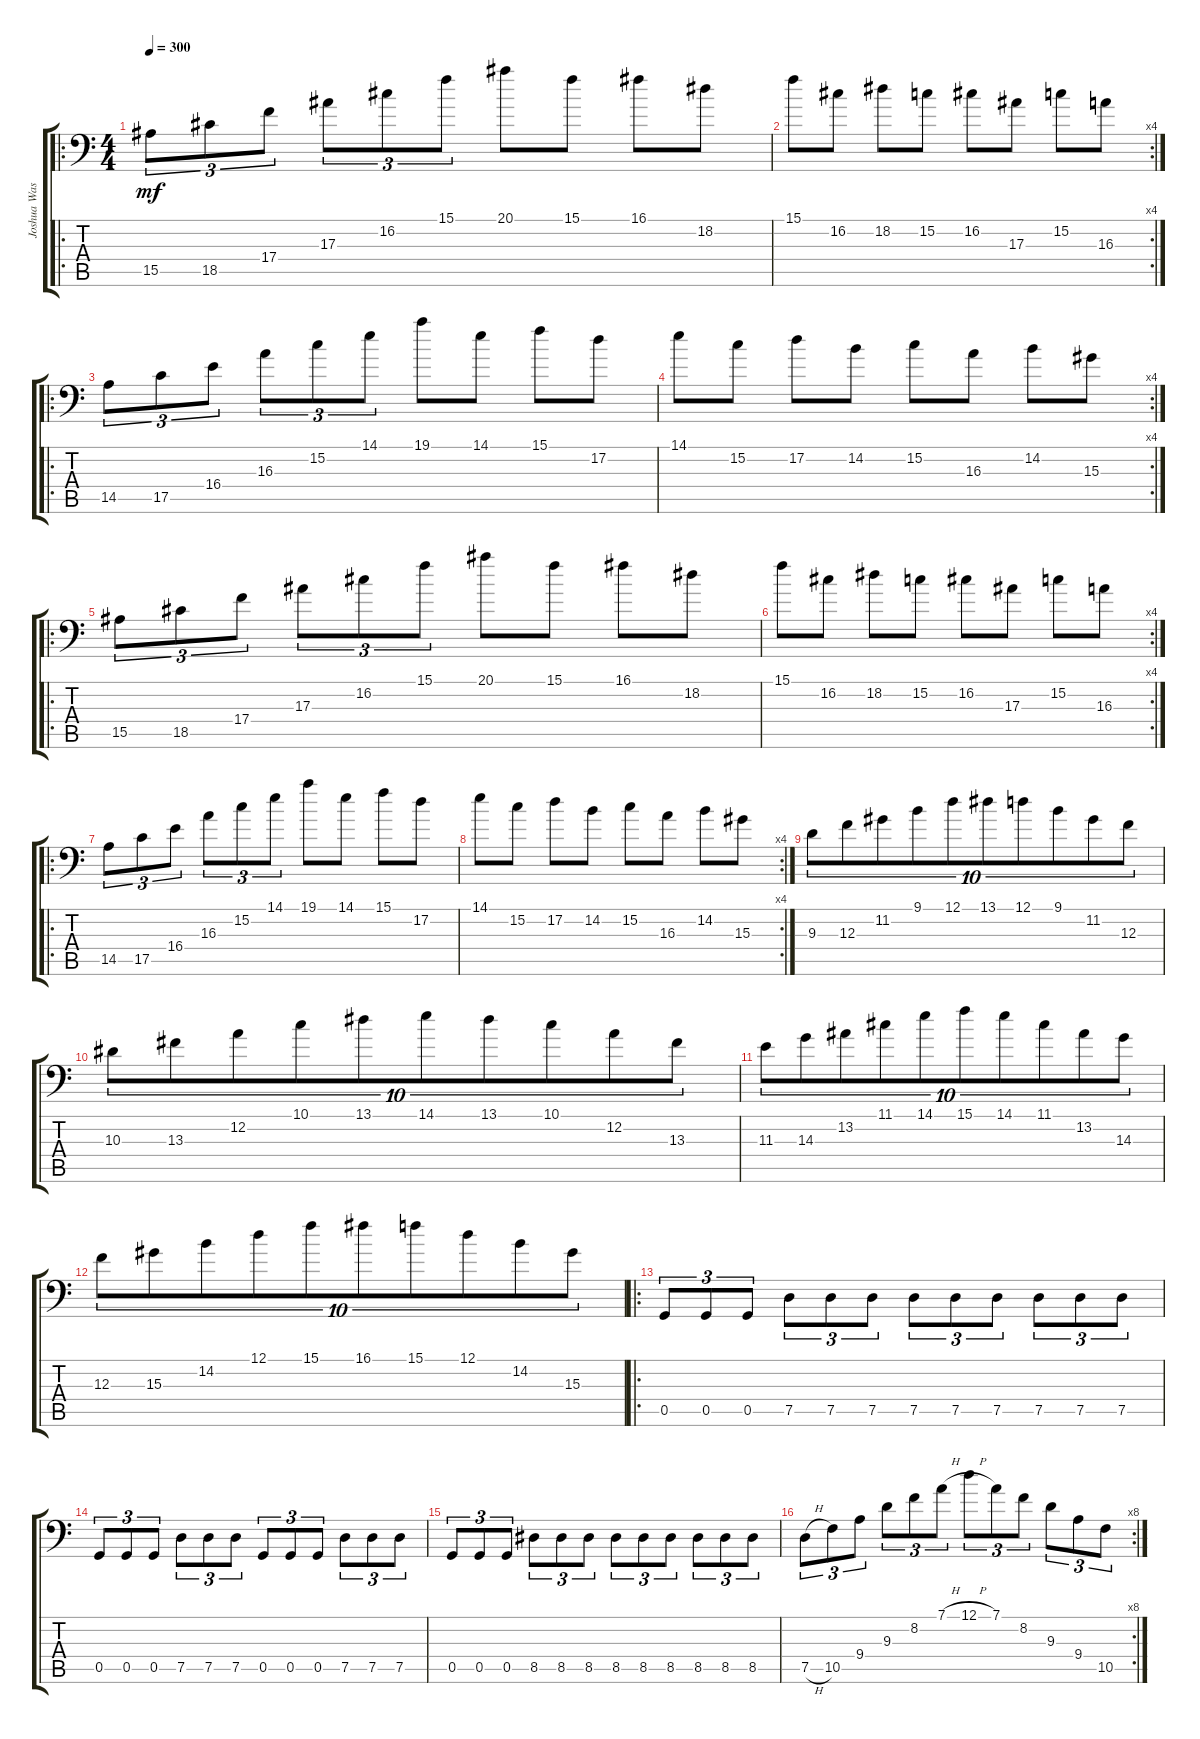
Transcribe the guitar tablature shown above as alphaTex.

\track ("Joshua Wasley" "Joshua Was") {instrument electricbassfinger}
\staff {score tabs}
\tuning (D3 A2 F2 C2 G1 D1) {hide}
\ro
\ts (4 4)
\tempo 300
\clef f4
\ks c
15.5.8{tu (3 2) dy mf instrument electricbassfinger} 18.5.8{tu (3 2)} 17.4.8{tu (3 2)} 17.3.8{tu (3 2)} 16.2.8{tu (3 2)} 15.1.8{tu (3 2)} 20.1.8 15.1.8 16.1.8 18.2.8 |
\rc 4
15.1.8 16.2.8 18.2.8 15.2.8 16.2.8 17.3.8 15.2.8 16.3.8 |
\ro
14.5.8{tu (3 2)} 17.5.8{tu (3 2)} 16.4.8{tu (3 2)} 16.3.8{tu (3 2)} 15.2.8{tu (3 2)} 14.1.8{tu (3 2)} 19.1.8 14.1.8 15.1.8 17.2.8 |
\rc 4
14.1.8 15.2.8 17.2.8 14.2.8 15.2.8 16.3.8 14.2.8 15.3.8 |
\ro
15.5.8{tu (3 2)} 18.5.8{tu (3 2)} 17.4.8{tu (3 2)} 17.3.8{tu (3 2)} 16.2.8{tu (3 2)} 15.1.8{tu (3 2)} 20.1.8 15.1.8 16.1.8 18.2.8 |
\rc 4
15.1.8 16.2.8 18.2.8 15.2.8 16.2.8 17.3.8 15.2.8 16.3.8 |
\ro
14.5.8{tu (3 2)} 17.5.8{tu (3 2)} 16.4.8{tu (3 2)} 16.3.8{tu (3 2)} 15.2.8{tu (3 2)} 14.1.8{tu (3 2)} 19.1.8 14.1.8 15.1.8 17.2.8 |
\rc 4
14.1.8 15.2.8 17.2.8 14.2.8 15.2.8 16.3.8 14.2.8 15.3.8 |
9.3.8{tu (10 8)} 12.3.8{tu (10 8)} 11.2.8{tu (10 8)} 9.1.8{tu (10 8)} 12.1.8{tu (10 8)} 13.1.8{tu (10 8)} 12.1.8{tu (10 8)} 9.1.8{tu (10 8)} 11.2.8{tu (10 8)} 12.3.8{tu (10 8)} |
10.3.8{tu (10 8)} 13.3.8{tu (10 8)} 12.2.8{tu (10 8)} 10.1.8{tu (10 8)} 13.1.8{tu (10 8)} 14.1.8{tu (10 8)} 13.1.8{tu (10 8)} 10.1.8{tu (10 8)} 12.2.8{tu (10 8)} 13.3.8{tu (10 8)} |
11.3.8{tu (10 8)} 14.3.8{tu (10 8)} 13.2.8{tu (10 8)} 11.1.8{tu (10 8)} 14.1.8{tu (10 8)} 15.1.8{tu (10 8)} 14.1.8{tu (10 8)} 11.1.8{tu (10 8)} 13.2.8{tu (10 8)} 14.3.8{tu (10 8)} |
12.3.8{tu (10 8)} 15.3.8{tu (10 8)} 14.2.8{tu (10 8)} 12.1.8{tu (10 8)} 15.1.8{tu (10 8)} 16.1.8{tu (10 8)} 15.1.8{tu (10 8)} 12.1.8{tu (10 8)} 14.2.8{tu (10 8)} 15.3.8{tu (10 8)} |
\ro
0.5.8{tu (3 2)} 0.5.8{tu (3 2)} 0.5.8{tu (3 2)} 7.5.8{tu (3 2)} 7.5.8{tu (3 2)} 7.5.8{tu (3 2)} 7.5.8{tu (3 2)} 7.5.8{tu (3 2)} 7.5.8{tu (3 2)} 7.5.8{tu (3 2)} 7.5.8{tu (3 2)} 7.5.8{tu (3 2)} |
0.5.8{tu (3 2)} 0.5.8{tu (3 2)} 0.5.8{tu (3 2)} 7.5.8{tu (3 2)} 7.5.8{tu (3 2)} 7.5.8{tu (3 2)} 0.5.8{tu (3 2)} 0.5.8{tu (3 2)} 0.5.8{tu (3 2)} 7.5.8{tu (3 2)} 7.5.8{tu (3 2)} 7.5.8{tu (3 2)} |
0.5.8{tu (3 2)} 0.5.8{tu (3 2)} 0.5.8{tu (3 2)} 8.5.8{tu (3 2)} 8.5.8{tu (3 2)} 8.5.8{tu (3 2)} 8.5.8{tu (3 2)} 8.5.8{tu (3 2)} 8.5.8{tu (3 2)} 8.5.8{tu (3 2)} 8.5.8{tu (3 2)} 8.5.8{tu (3 2)} |
\rc 8
7.5{h}.8{tu (3 2)} 10.5.8{tu (3 2)} 9.4.8{tu (3 2)} 9.3.8{tu (3 2)} 8.2.8{tu (3 2)} 7.1{h}.8{tu (3 2)} 12.1{h}.8{tu (3 2)} 7.1.8{tu (3 2)} 8.2.8{tu (3 2)} 9.3.8{tu (3 2)} 9.4.8{tu (3 2)} 10.5.8{tu (3 2)}
